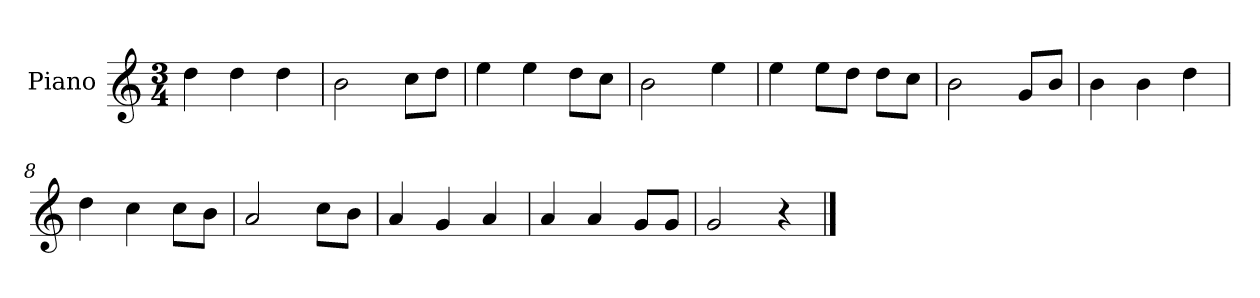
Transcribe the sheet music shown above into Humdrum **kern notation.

**kern
*part1
*staff1
*I"Piano
*I'P-no
*clefG2
*k[]
*M3/4
*MM179
=1
4dd\
4dd\
4dd\
=2
2b\
8cc\L
8dd\J
=3
4ee\
4ee\
8dd\L
8cc\J
=4
2b\
4ee\
=5
4ee\
8ee\L
8dd\J
8dd\L
8cc\J
=6
2b\
8g/L
8b/J
=7
4b\
4b\
4dd\
=8
4dd\
4cc\
8cc\L
8b\J
=9
2a/
8cc\L
8b\J
=10
4a/
4g/
4a/
!!LO:LB:g=z
=11
4a/
4a/
8g/L
8g/J
=12
2g/
4r
==
*-
